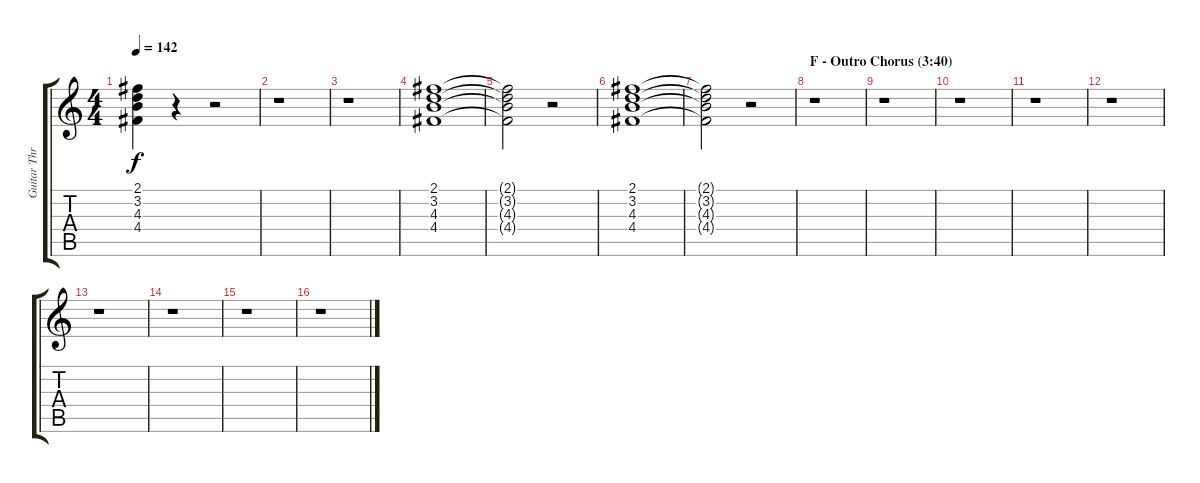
\track ("Guitar Three" "Guitar Thr") {instrument electricguitarclean}
\staff {score tabs}
\tuning (E4 B3 G3 D3 A2 E2) {hide}
\ts (4 4)
\tempo 142
\clef g2
\ks c
(2.1{t} 3.2{t} 4.3{t} 4.4{t}).4{dy f} r.4 r.2 |
r.1 |
r.1 |
(2.1 3.2 4.3 4.4).1 |
(2.1{t} 3.2{t} 4.3{t} 4.4{t}).2 r.2 |
(2.1 3.2 4.3 4.4).1 |
(2.1{t} 3.2{t} 4.3{t} 4.4{t}).2 r.2 |
\section ("" "F - Outro Chorus (3:40)")
r.1 |
r.1 |
r.1 |
r.1 |
r.1 |
r.1 |
r.1 |
r.1 |
r.1
